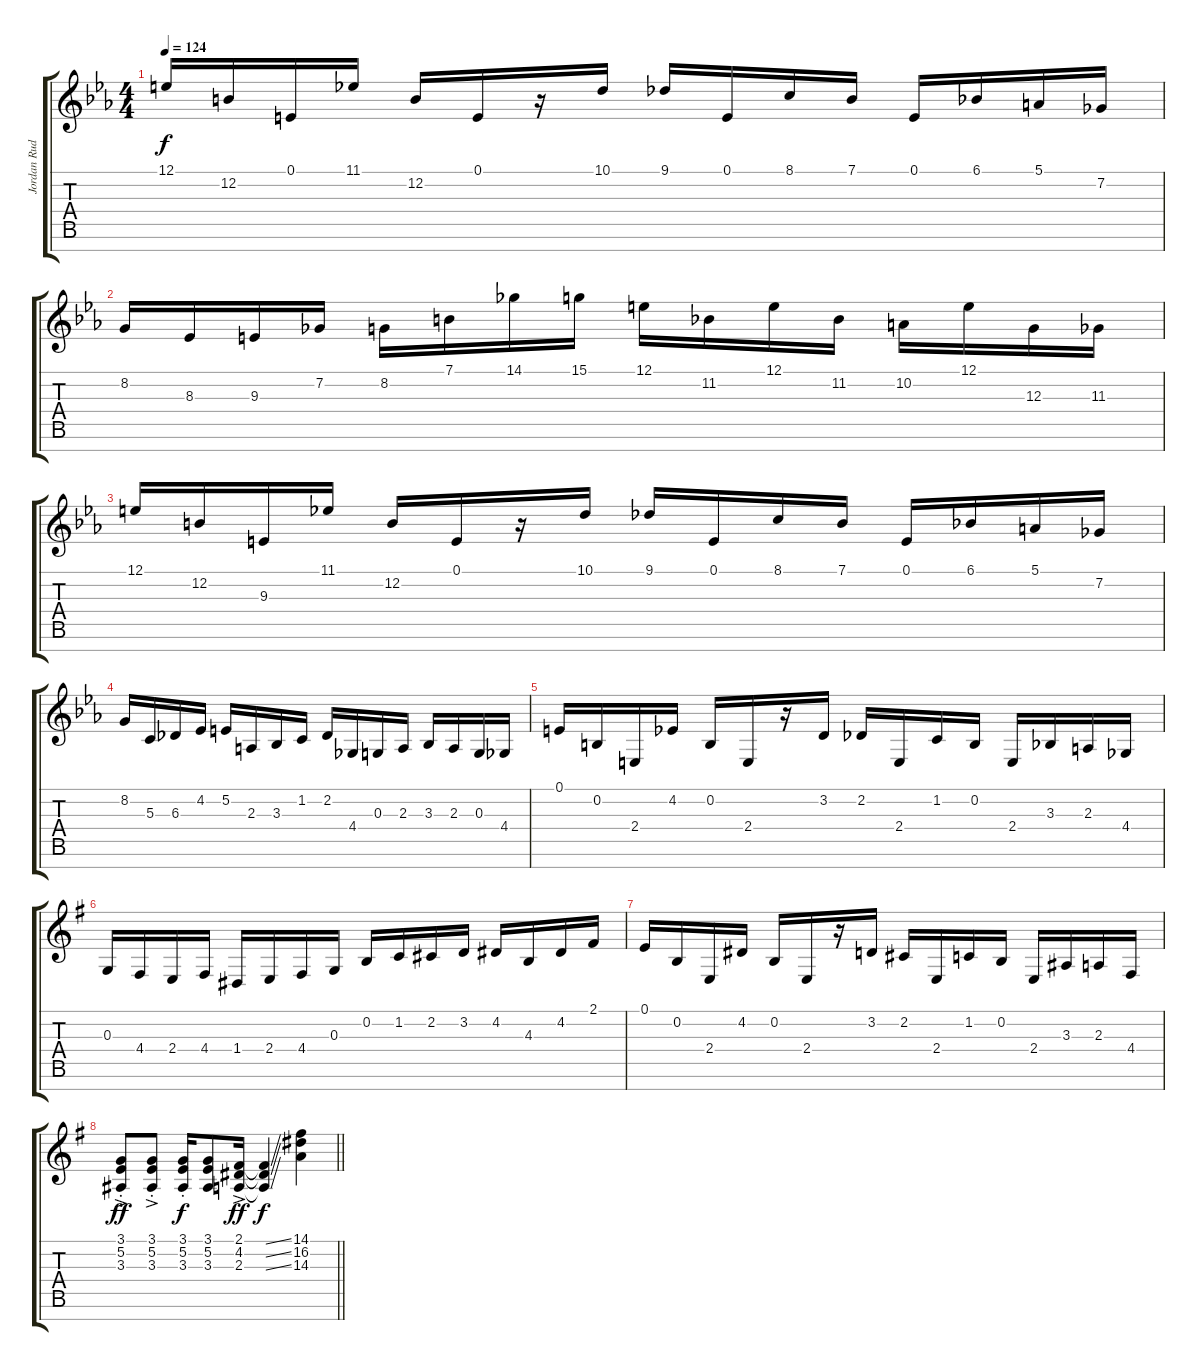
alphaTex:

\track ("Jordan Rudess" "Jordan Rud") {instrument stringensemble1}
\staff {score tabs}
\tuning (E4 B3 G3 D3 A2 E2 B1) {hide}
\ts (4 4)
\tempo 124
\clef g2
\ks eb
12.1.16{dy f} 12.2.16 0.1.16 11.1.16 12.2.16 0.1.16 r.16 10.1.16 9.1.16 0.1.16 8.1.16 7.1.16 0.1.16 6.1.16 5.1.16 7.2.16 |
8.2.16 8.3.16 9.3.16 7.2.16 8.2.16 7.1.16 14.1.16 15.1.16 12.1.16 11.2.16 12.1.16 11.2.16 10.2.16 12.1.16 12.3.16 11.3.16 |
12.1.16 12.2.16 9.3.16 11.1.16 12.2.16 0.1.16 r.16 10.1.16 9.1.16 0.1.16 8.1.16 7.1.16 0.1.16 6.1.16 5.1.16 7.2.16 |
8.2.16 5.3.16 6.3.16 4.2.16 5.2.16 2.3.16 3.3.16 1.2.16 2.2.16 4.4.16 0.3.16 2.3.16 3.3.16 2.3.16 0.3.16 4.4.16 |
0.1.16 0.2.16 2.4.16 4.2.16 0.2.16 2.4.16 r.16 3.2.16 2.2.16 2.4.16 1.2.16 0.2.16 2.4.16 3.3.16 2.3.16 4.4.16 |
\ks g
0.3.16 4.4.16 2.4.16 4.4.16 1.4.16 2.4.16 4.4.16 0.3.16 0.2.16 1.2.16 2.2.16 3.2.16 4.2.16 4.3.16 4.2.16 2.1.16 |
0.1.16 0.2.16 2.4.16 4.2.16 0.2.16 2.4.16 r.16 3.2.16 2.2.16 2.4.16 1.2.16 0.2.16 2.4.16 3.3.16 2.3.16 4.4.16 |
\barLineRight lightlight
(3.1{ac st} 5.2{ac st} 3.3{ac st}).8{dy ff volume 13 instrument honkytonkpiano} (3.1{ac st} 5.2{ac st} 3.3{ac st}).8 (3.1{st} 5.2{st} 3.3{st}).16{dy f} (3.1 5.2 3.3).8 (2.1{ac} 4.2{ac} 2.3{ac}).16{dy ff} (2.1{ss t} 4.2{ss t} 2.3{ss t}).4{dy f} (14.1 16.2 14.3).4
